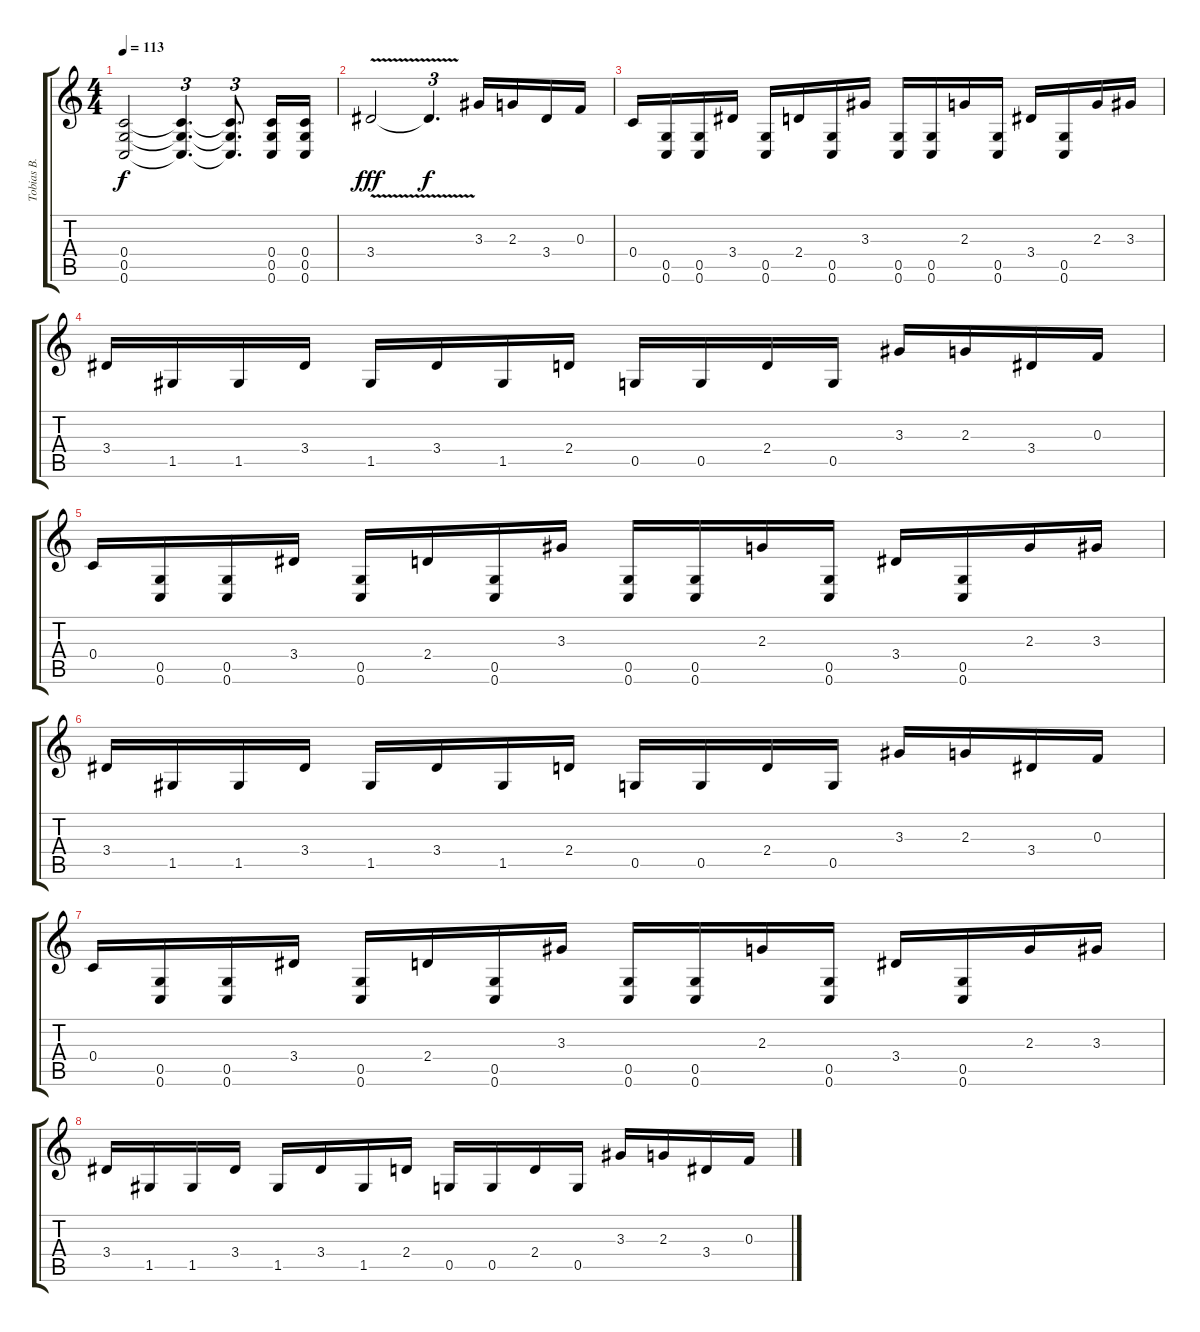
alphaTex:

\track ("Tobias B." "Tobias B.") {instrument distortionguitar}
\staff {score tabs}
\tuning (D4 A3 F3 C3 G2 C2) {hide}
\ts (4 4)
\tempo 113
\clef g2
\ks c
(0.4 0.5 0.6).2{dy f instrument distortionguitar} (0.4{t} 0.5{t} 0.6{t}).4{d tu (3 2)} (0.4{t} 0.5{t} 0.6{t}).8{d tu (3 2)} (0.4 0.5 0.6).16 (0.4 0.5 0.6).16 |
3.4{v}.2{dy fff} 3.4{t}.4{d tu (3 2) dy f} 3.3.16 2.3.16 3.4.16 0.3.16 |
0.4.16 (0.5 0.6).16 (0.5 0.6).16 3.4.16 (0.5 0.6).16 2.4.16 (0.5 0.6).16 3.3.16 (0.5 0.6).16 (0.5 0.6).16 2.3.16 (0.5 0.6).16 3.4.16 (0.5 0.6).16 2.3.16 3.3.16 |
3.4.16 1.5.16 1.5.16 3.4.16 1.5.16 3.4.16 1.5.16 2.4.16 0.5.16 0.5.16 2.4.16 0.5.16 3.3.16 2.3.16 3.4.16 0.3.16 |
0.4.16 (0.5 0.6).16 (0.5 0.6).16 3.4.16 (0.5 0.6).16 2.4.16 (0.5 0.6).16 3.3.16 (0.5 0.6).16 (0.5 0.6).16 2.3.16 (0.5 0.6).16 3.4.16 (0.5 0.6).16 2.3.16 3.3.16 |
3.4.16 1.5.16 1.5.16 3.4.16 1.5.16 3.4.16 1.5.16 2.4.16 0.5.16 0.5.16 2.4.16 0.5.16 3.3.16 2.3.16 3.4.16 0.3.16 |
0.4.16 (0.5 0.6).16 (0.5 0.6).16 3.4.16 (0.5 0.6).16 2.4.16 (0.5 0.6).16 3.3.16 (0.5 0.6).16 (0.5 0.6).16 2.3.16 (0.5 0.6).16 3.4.16 (0.5 0.6).16 2.3.16 3.3.16 |
3.4.16 1.5.16 1.5.16 3.4.16 1.5.16 3.4.16 1.5.16 2.4.16 0.5.16 0.5.16 2.4.16 0.5.16 3.3.16 2.3.16 3.4.16 0.3.16
